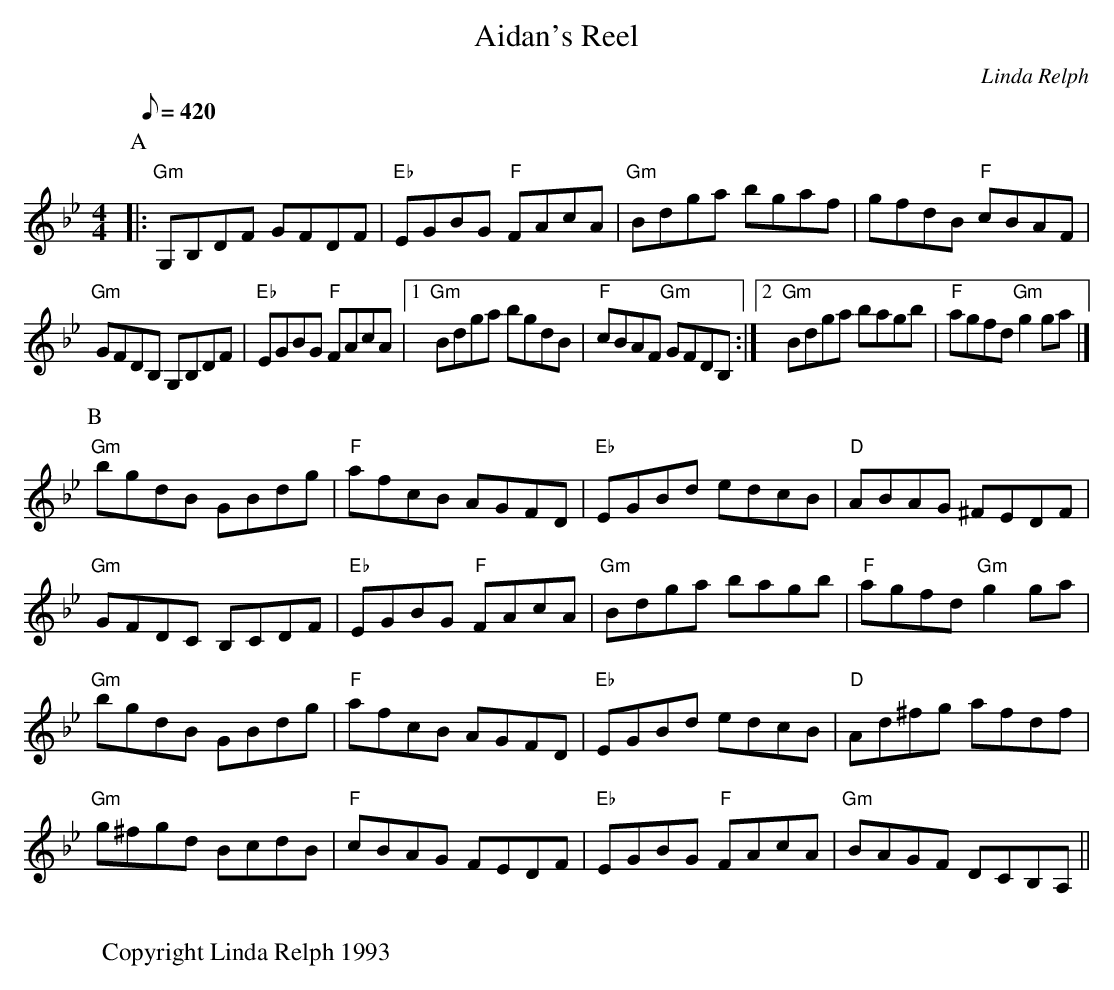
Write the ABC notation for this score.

X:1
T:Aidan's Reel
C:Linda Relph
M:4/4
L:1/8
Q:420
K:G minor
P:A
|:"Gm"G,B,DF GFDF|"Eb"EGBG "F"FAcA|"Gm"Bdga bgaf|gfdB "F"cBAF|
"Gm"GFDB, G,B,DF|"Eb"EGBG "F"FAcA|1 "Gm"Bdga bgdB|"F"cBAF "Gm"GFDB,:|2 "Gm"Bdga bagb| "F"agfd"Gm" g2ga|]
P:B
"Gm"bgdB GBdg|"F"afcB AGFD|"Eb"EGBd edcB|"D"ABAG ^FEDF|
"Gm"GFDC B,CDF|"Eb"EGBG "F"FAcA|"Gm"Bdga bagb|"F"agfd "Gm" g2ga|
"Gm"bgdB GBdg|"F"afcB AGFD|"Eb"EGBd edcB|"D"Ad^fg afdf|
"Gm"g^fgd BcdB|"F"cBAG FEDF|"Eb"EGBG "F"FAcA|"Gm"BAGF DCB,A,||
W:
W: Copyright Linda Relph 1993
